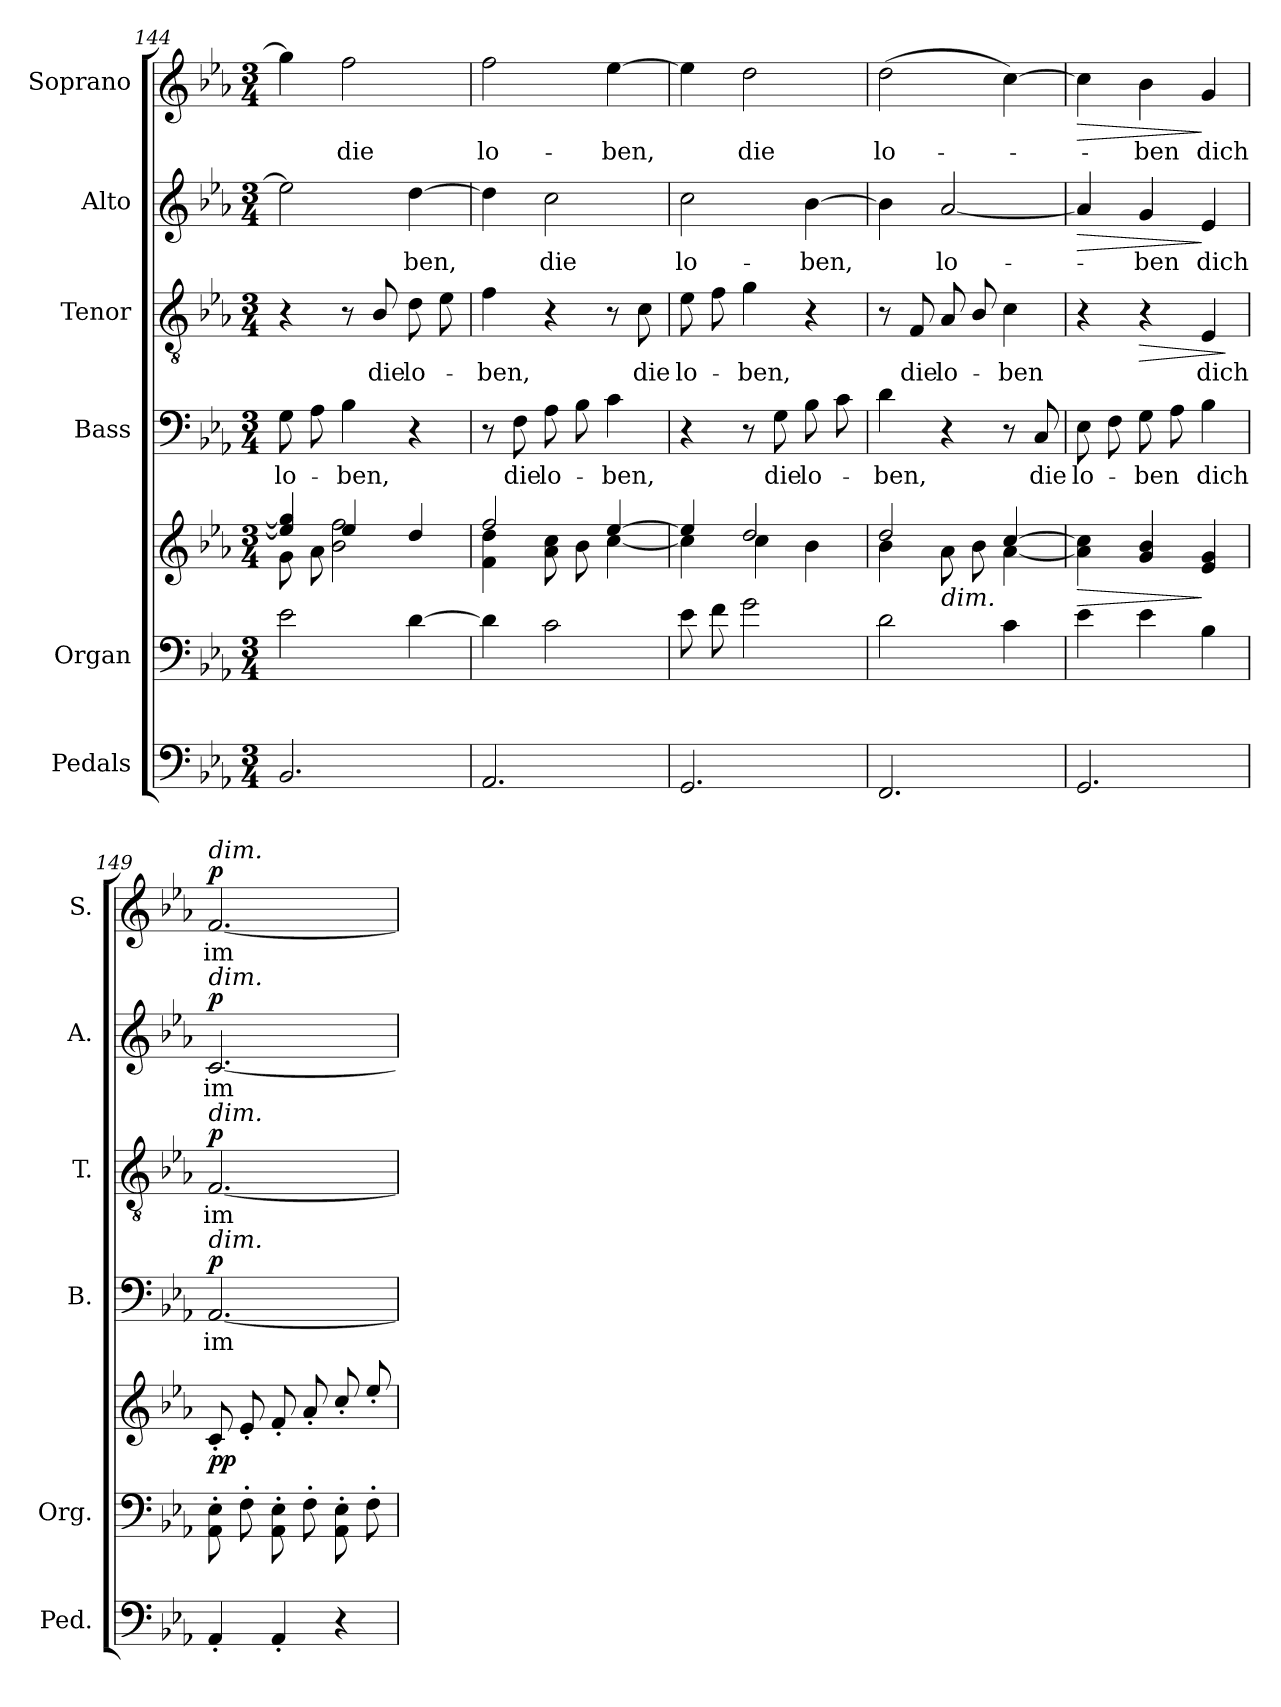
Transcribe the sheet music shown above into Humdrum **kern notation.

**kern	**kern	**kern	**dynam	**kern	**text	**dynam	**kern	**text	**dynam	**kern	**text	**dynam	**kern	**text	**dynam
*part6	*part5	*part5	*part5	*part4	*part4	*part4	*part3	*part3	*part3	*part2	*part2	*part2	*part1	*part1	*part1
*staff7	*staff6	*staff5	*staff5/6	*staff4	*staff4	*staff4	*staff3	*staff3	*staff3	*staff2	*staff2	*staff2	*staff1	*staff1	*staff1
*I"Pedals	*I"Organ	*	*	*I"Bass	*	*	*I"Tenor	*	*	*I"Alto	*	*	*I"Soprano	*	*
*I'Ped.	*I'Org.	*	*	*I'B.	*	*	*I'T.	*	*	*I'A.	*	*	*I'S.	*	*
*clefF4	*clefF4	*clefG2	*	*clefF4	*	*	*clefGv2	*	*	*clefG2	*	*	*clefG2	*	*
*	*	*	*	*	*	*	*ITrd7c12	*	*	*	*	*	*	*	*
*k[b-e-a-]	*k[b-e-a-]	*k[b-e-a-]	*	*k[b-e-a-]	*	*	*k[b-e-a-]	*	*	*k[b-e-a-]	*	*	*k[b-e-a-]	*	*
*E-:	*E-:	*E-:	*	*E-:	*	*	*E-:	*	*	*E-:	*	*	*E-:	*	*
*M3/4	*M3/4	*M3/4	*	*M3/4	*	*	*M3/4	*	*	*M3/4	*	*	*M3/4	*	*
=144	=144	=144	=144	=144	=144	=144	=144	=144	=144	=144	=144	=144	=144	=144	=144
*	*	*^	*	*	*	*	*	*	*	*	*	*	*	*	*
!	!	!	!	!	!	!LO:LY:b:color=#000000	!	!	!	!	!	!	!	!	!	!
2.BB-i/	2e-i\	4ee-i/] 4ggi]	8gi\	.	8Gi\	lo-	.	4r	.	.	2ee-i\]	.	.	4ggi\]	.	.
.	.	.	8a-i\	.	8A-i\	.	.	.	.	.	.	.	.	.	.	.
!	!	!	!	!	!	!LO:LY:b:color=#000000	!	!	!	!	!	!	!	!	!	!
!	!	!	!	!	!	!	!	!	!	!	!	!	!	!	!LO:LY:b:color=#000000	!
.	.	4ee-i/	2b-i\ 2ffi	.	4B-i\	-ben,	.	8r	.	.	.	.	.	2ffi\	die	.
!	!	!	!	!	!	!	!	!	!LO:LY:b:color=#000000	!	!	!	!	!	!	!
.	.	.	.	.	.	.	.	8BB-i/	die	.	.	.	.	.	.	.
!	!	!	!	!	!	!	!	!	!LO:LY:b:color=#000000	!	!	!	!	!	!	!
!	!	!	!	!	!	!	!	!	!	!	!	!LO:LY:b:color=#000000	!	!	!	!
.	[4di\	4ddi/	.	.	4r	.	.	8Di\	lo-	.	[4ddi\	-ben,	.	.	.	.
.	.	.	.	.	.	.	.	8E-i\	.	.	.	.	.	.	.	.
=145	=145	=145	=145	=145	=145	=145	=145	=145	=145	=145	=145	=145	=145	=145	=145	=145
!	!	!	!	!	!	!	!	!	!LO:LY:b:color=#000000	!	!	!	!	!	!	!
!	!	!	!	!	!	!	!	!	!	!	!	!	!	!	!LO:LY:b:color=#000000	!
2.AA-i/	4di\]	2ffi/	4fi\ 4ddi	.	8r	.	.	4Fi\	-ben,	.	4ddi\]	.	.	2ffi\	lo-	.
!	!	!	!	!	!	!LO:LY:b:color=#000000	!	!	!	!	!	!	!	!	!	!
.	.	.	.	.	8Fi\	die	.	.	.	.	.	.	.	.	.	.
!	!	!	!	!	!	!LO:LY:b:color=#000000	!	!	!	!	!	!	!	!	!	!
!	!	!	!	!	!	!	!	!	!	!	!	!LO:LY:b:color=#000000	!	!	!	!
.	2ci\	.	8a-i\ 8cci	.	8A-i\	lo-	.	4r	.	.	2cci\	die	.	.	.	.
.	.	.	8b-i\	.	8B-i\	.	.	.	.	.	.	.	.	.	.	.
!	!	!	!	!	!	!LO:LY:b:color=#000000	!	!	!	!	!	!	!	!	!	!
!	!	!	!	!	!	!	!	!	!	!	!	!	!	!	!LO:LY:b:color=#000000	!
.	.	[4ee-i/	[4cci\	.	4ci\	-ben,	.	8r	.	.	.	.	.	[4ee-i\	-ben,	.
!	!	!	!	!	!	!	!	!	!LO:LY:b:color=#000000	!	!	!	!	!	!	!
.	.	.	.	.	.	.	.	8Ci\	die	.	.	.	.	.	.	.
=146	=146	=146	=146	=146	=146	=146	=146	=146	=146	=146	=146	=146	=146	=146	=146	=146
!	!	!	!	!	!	!	!	!	!LO:LY:b:color=#000000	!	!	!	!	!	!	!
!	!	!	!	!	!	!	!	!	!	!	!	!LO:LY:b:color=#000000	!	!	!	!
2.GGi/	8e-i\	4ee-i/]	4cci\]	.	4r	.	.	8E-i\	lo-	.	2cci\	lo-	.	4ee-i\]	.	.
.	8fi\	.	.	.	.	.	.	8Fi\	.	.	.	.	.	.	.	.
!	!	!	!	!	!	!	!	!	!LO:LY:b:color=#000000	!	!	!	!	!	!	!
!	!	!	!	!	!	!	!	!	!	!	!	!	!	!	!LO:LY:b:color=#000000	!
.	2gi\	2ddi/	4cci\	.	8r	.	.	4Gi\	-ben,	.	.	.	.	2ddi\	die	.
!	!	!	!	!	!	!LO:LY:b:color=#000000	!	!	!	!	!	!	!	!	!	!
.	.	.	.	.	8Gi\	die	.	.	.	.	.	.	.	.	.	.
!	!	!	!	!	!	!LO:LY:b:color=#000000	!	!	!	!	!	!	!	!	!	!
!	!	!	!	!	!	!	!	!	!	!	!	!LO:LY:b:color=#000000	!	!	!	!
.	.	.	4b-i\	.	8B-i\	lo-	.	4r	.	.	[4b-i\	-ben,	.	.	.	.
.	.	.	.	.	8ci\	.	.	.	.	.	.	.	.	.	.	.
=147	=147	=147	=147	=147	=147	=147	=147	=147	=147	=147	=147	=147	=147	=147	=147	=147
!	!	!	!	!	!	!LO:LY:b:color=#000000	!	!	!	!	!	!	!	!	!	!
!	!	!	!	!	!	!	!	!	!	!	!	!	!	!	!LO:LY:b:color=#000000	!
2.FFi/	2di\	2ddi/	4b-i\	.	4di\	-ben,	.	8r	.	.	4b-i\]	.	.	(2ddi\	lo-	.
!	!	!	!	!	!	!	!	!	!LO:LY:b:color=#000000	!	!	!	!	!	!	!
.	.	.	.	.	.	.	.	8FFi/	die	.	.	.	.	.	.	.
!	!	!	!	!	!	!	!	!	!LO:LY:b:color=#000000	!	!	!	!	!	!	!
!	!	!	!LO:TX:b:i:t=dim.	!	!	!	!	!	!	!	!	!	!	!	!	!
!	!	!	!	!	!	!	!	!	!	!	!	!LO:LY:b:color=#000000	!	!	!	!
.	.	.	8a-i\	.	4r	.	.	8AA-i/	lo-	.	[2a-i/	lo-	.	.	.	.
.	.	.	8b-i\	.	.	.	.	8BB-i/	.	.	.	.	.	.	.	.
!	!	!	!	!	!	!	!	!	!LO:LY:b:color=#000000	!	!	!	!	!	!	!
.	4ci\	[4cci/	[4a-i\	.	8r	.	.	4Ci\	-ben	.	.	.	.	[4cci\)	.	.
!	!	!	!	!	!	!LO:LY:b:color=#000000	!	!	!	!	!	!	!	!	!	!
.	.	.	.	.	8Ci/	die	.	.	.	.	.	.	.	.	.	.
*	*	*v	*v	*	*	*	*	*	*	*	*	*	*	*	*	*
!!LO:LB:g=z
=148	=148	=148	=148	=148	=148	=148	=148	=148	=148	=148	=148	=148	=148	=148	=148
!	!	!	!LO:HP:b	!	!	!	!	!	!	!	!	!	!	!	!
!	!	!	!	!	!LO:LY:b:color=#000000	!	!	!	!	!	!	!LO:HP:b	!	!	!LO:HP:b
2.GGi/	4e-i\	4a-i\] 4cci]	>	8E-i\	lo-	.	4r	.	.	4a-i/]	.	>	4cci\]	.	>
.	.	.	.	8Fi\	.	.	.	.	.	.	.	.	.	.	.
!	!	!	!	!	!LO:LY:b:color=#000000	!	!	!	!LO:HP:b	!	!	!	!	!	!
!	!	!	!	!	!	!	!	!	!	!	!LO:LY:b:color=#000000	!	!	!	!
!	!	!	!	!	!	!	!	!	!	!	!	!	!	!LO:LY:b:color=#000000	!
.	4e-i\	4gi/ 4b-i	.	8Gi\	-ben	.	4r	.	>	4gi/	-ben	.	4b-i\	-ben	.
.	.	.	.	8A-i\	.	.	.	.	.	.	.	.	.	.	.
!	!	!	!	!	!LO:LY:b:color=#000000	!	!	!	!	!	!	!	!	!	!
!	!	!	!	!	!	!	!	!LO:LY:b:color=#000000	!	!	!	!	!	!	!
!	!	!	!	!	!	!	!	!	!	!	!LO:LY:b:color=#000000	!	!	!	!
!	!	!	!	!	!	!	!	!	!	!	!	!	!	!LO:LY:b:color=#000000	!
.	4B-i\	4e-i/ 4gi	]	4B-i\	dich	.	4EE-i/	dich	.	4e-i/	dich	]	4gi/	dich	]
.	.	.	.	.	.	.	.	.	]	.	.	.	.	.	.
=149	=149	=149	=149	=149	=149	=149	=149	=149	=149	=149	=149	=149	=149	=149	=149
!	!	!	!	!	!LO:LY:b:color=#000000	!	!	!	!	!	!	!	!	!	!
!	!	!	!	!	!	!	!	!LO:LY:b:color=#000000	!	!	!	!	!	!	!
!	!	!	!	!	!	!	!	!	!	!	!LO:LY:b:color=#000000	!	!	!	!
!	!	!	!	!	!	!	!	!	!	!	!	!	!LO:TX:a:i:t=dim.	!	!
!	!	!	!	!	!	!	!	!	!	!LO:TX:a:i:t=dim.	!	!	!	!	!
!	!	!	!	!	!	!	!LO:TX:a:i:t=dim.	!	!	!	!	!	!	!	!
!	!	!	!	!LO:TX:a:i:t=dim.	!	!	!	!	!	!	!	!	!	!	!
!	!	!	!	!	!	!	!	!	!	!	!	!	!	!LO:LY:b:color=#000000	!
4AA-'i/	8AA-i\' 8E-i'	8c'i/	pp	[2.AA-i/	im-	p	[2.FFi/	im-	p	[2.ci/	im-	p	[2.fi/	im-	p
.	8F'i\	8e-'i/	.	.	.	.	.	.	.	.	.	.	.	.	.
4AA-'i/	8AA-i\' 8E-i'	8f'i/	.	.	.	.	.	.	.	.	.	.	.	.	.
.	8F'i\	8a-'i/	.	.	.	.	.	.	.	.	.	.	.	.	.
4r	8AA-i\' 8E-i'	8cc'i/	.	.	.	.	.	.	.	.	.	.	.	.	.
.	8F'i\	8ee-'i/	.	.	.	.	.	.	.	.	.	.	.	.	.
=	=	=	=	=	=	=	=	=	=	=	=	=	=	=	=
*-	*-	*-	*-	*-	*-	*-	*-	*-	*-	*-	*-	*-	*-	*-	*-
